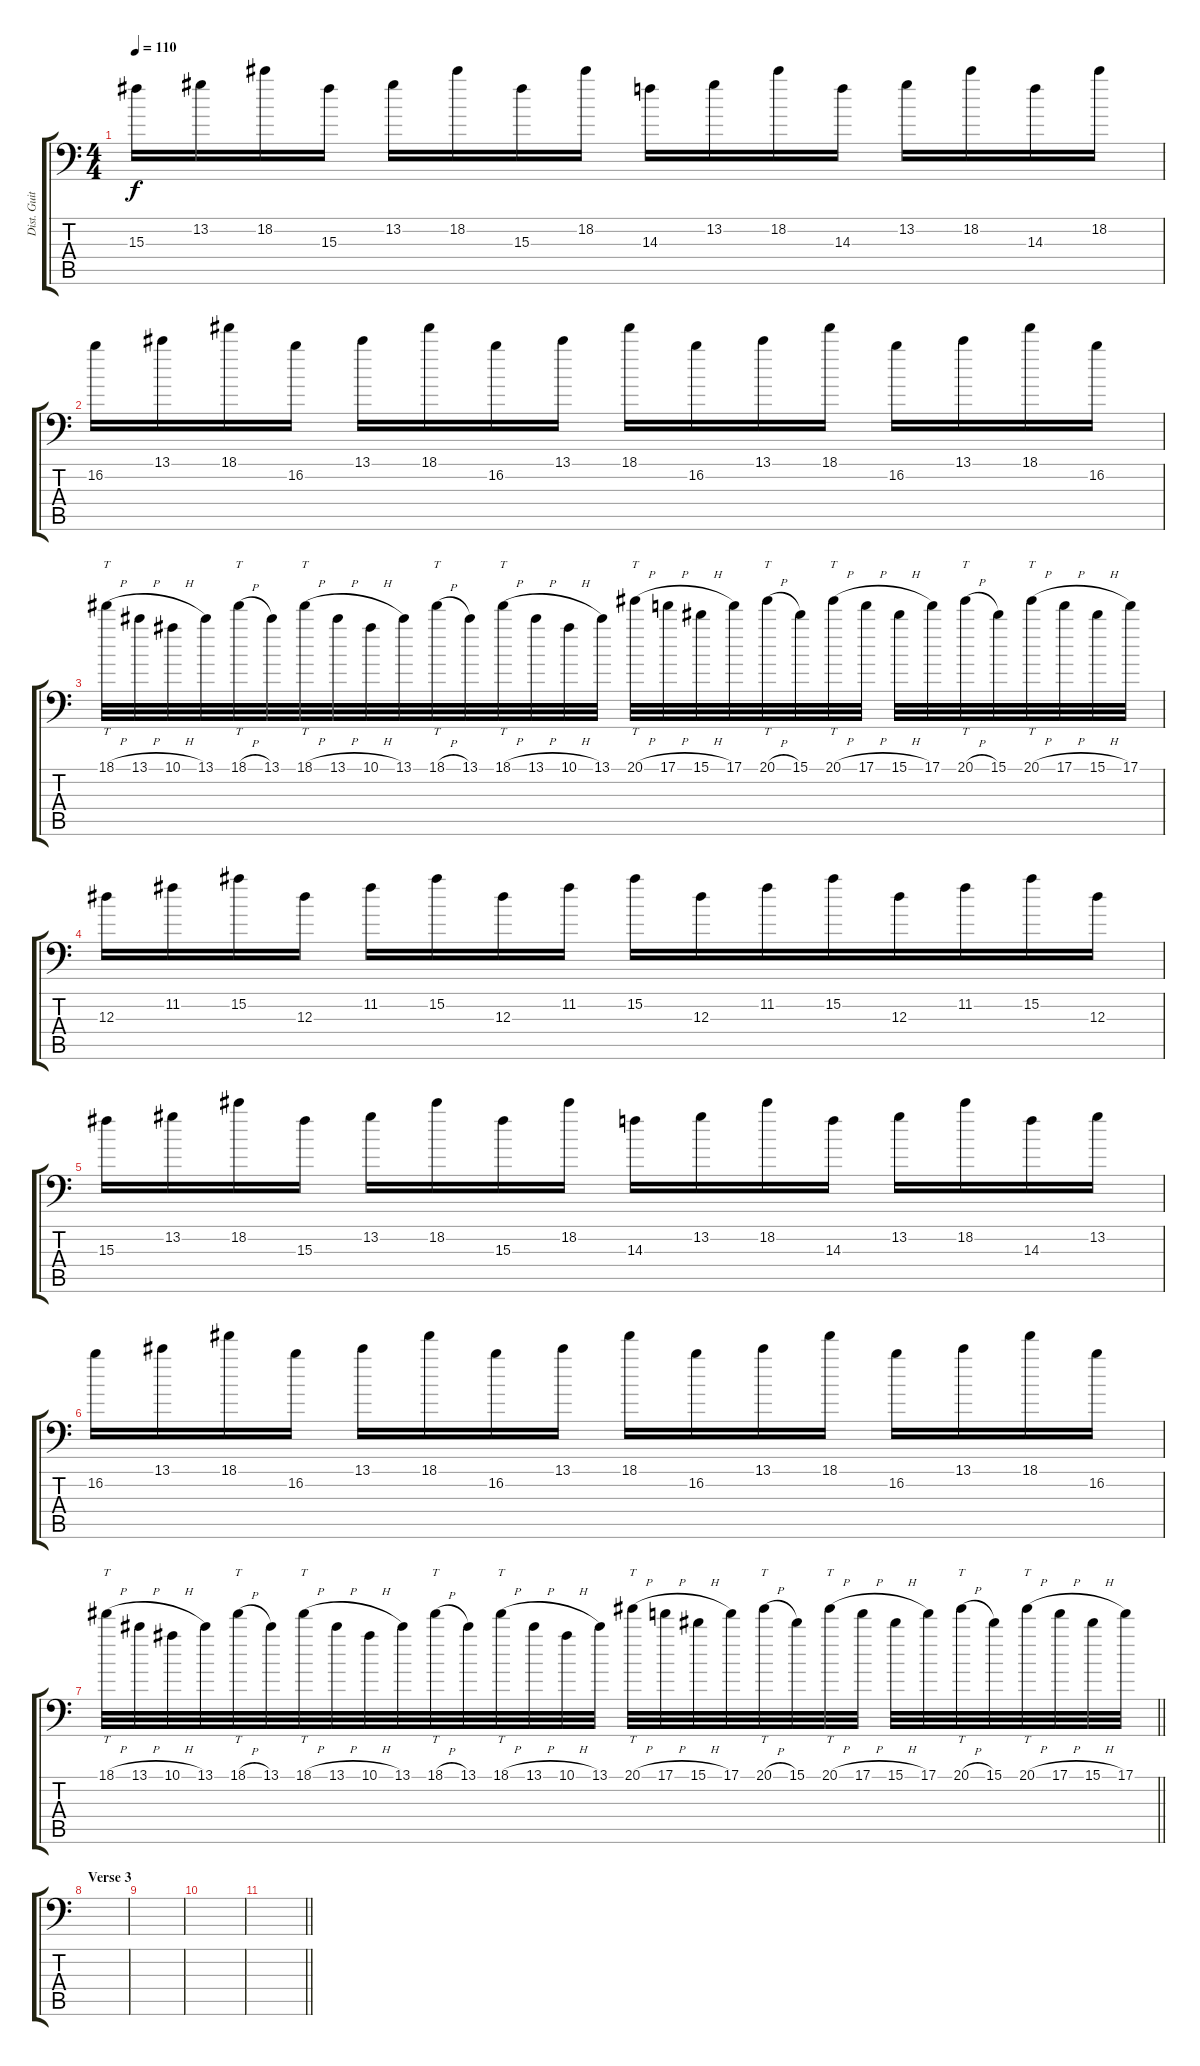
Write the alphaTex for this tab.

\track ("Dist. Guitar Lead 1" "Dist. Guit") {instrument distortionguitar}
\staff {score tabs}
\tuning (C4 G3 Eb3 Bb2 F2 Bb1) {hide}
\ts (4 4)
\tempo 110
\clef f4
\ks c
15.3.16{dy f} 13.2.16 18.2.16 15.3.16 13.2.16 18.2.16 15.3.16{beam merge} 18.2.16 14.3.16 13.2.16{beam merge} 18.2.16 14.3.16 13.2.16{beam merge} 18.2.16 14.3.16 18.2.16 |
16.2.16{beam merge} 13.1.16 18.1.16 16.2.16 13.1.16 18.1.16 16.2.16 13.1.16 18.1.16 16.2.16 13.1.16 18.1.16 16.2.16 13.1.16 18.1.16{beam merge} 16.2.16 |
18.1{h}.32{tt} 13.1{h}.32{beam merge} 10.1{h}.32 13.1.32 18.1{h}.32{tt beam merge} 13.1.32{beam merge} 18.1{h}.32{tt} 13.1{h}.32{beam merge} 10.1{h}.32 13.1.32 18.1{h}.32{tt beam merge} 13.1.32 18.1{h}.32{tt} 13.1{h}.32 10.1{h}.32 13.1.32 20.1{h}.32{tt} 17.1{h}.32{beam merge} 15.1{h}.32 17.1.32 20.1{h}.32{tt} 15.1.32{beam merge} 20.1{h}.32{tt} 17.1{h}.32 15.1{h}.32 17.1.32{beam merge} 20.1{h}.32{tt beam merge} 15.1.32 20.1{h}.32{tt} 17.1{h}.32{beam merge} 15.1{h}.32 17.1.32 |
12.3.16 11.2.16{beam merge} 15.2.16 12.3.16 11.2.16{beam merge} 15.2.16{beam merge} 12.3.16 11.2.16 15.2.16{beam merge} 12.3.16 11.2.16{beam merge} 15.2.16{beam merge} 12.3.16 11.2.16{beam merge} 15.2.16 12.3.16 |
15.3.16 13.2.16 18.2.16 15.3.16 13.2.16 18.2.16 15.3.16{beam merge} 18.2.16 14.3.16 13.2.16{beam merge} 18.2.16 14.3.16 13.2.16{beam merge} 18.2.16 14.3.16 13.2.16 |
16.2.16{beam merge} 13.1.16 18.1.16 16.2.16 13.1.16 18.1.16 16.2.16 13.1.16 18.1.16 16.2.16 13.1.16 18.1.16 16.2.16 13.1.16 18.1.16{beam merge} 16.2.16 |
\barLineRight lightlight
18.1{h}.32{tt} 13.1{h}.32{beam merge} 10.1{h}.32 13.1.32 18.1{h}.32{tt beam merge} 13.1.32{beam merge} 18.1{h}.32{tt} 13.1{h}.32{beam merge} 10.1{h}.32 13.1.32 18.1{h}.32{tt beam merge} 13.1.32 18.1{h}.32{tt} 13.1{h}.32 10.1{h}.32 13.1.32 20.1{h}.32{tt} 17.1{h}.32{beam merge} 15.1{h}.32 17.1.32 20.1{h}.32{tt} 15.1.32{beam merge} 20.1{h}.32{tt} 17.1{h}.32 15.1{h}.32 17.1.32{beam merge} 20.1{h}.32{tt beam merge} 15.1.32 20.1{h}.32{tt} 17.1{h}.32{beam merge} 15.1{h}.32 17.1.32 |
\section ("" "Verse 3")
|
|
|
\barLineRight lightlight
